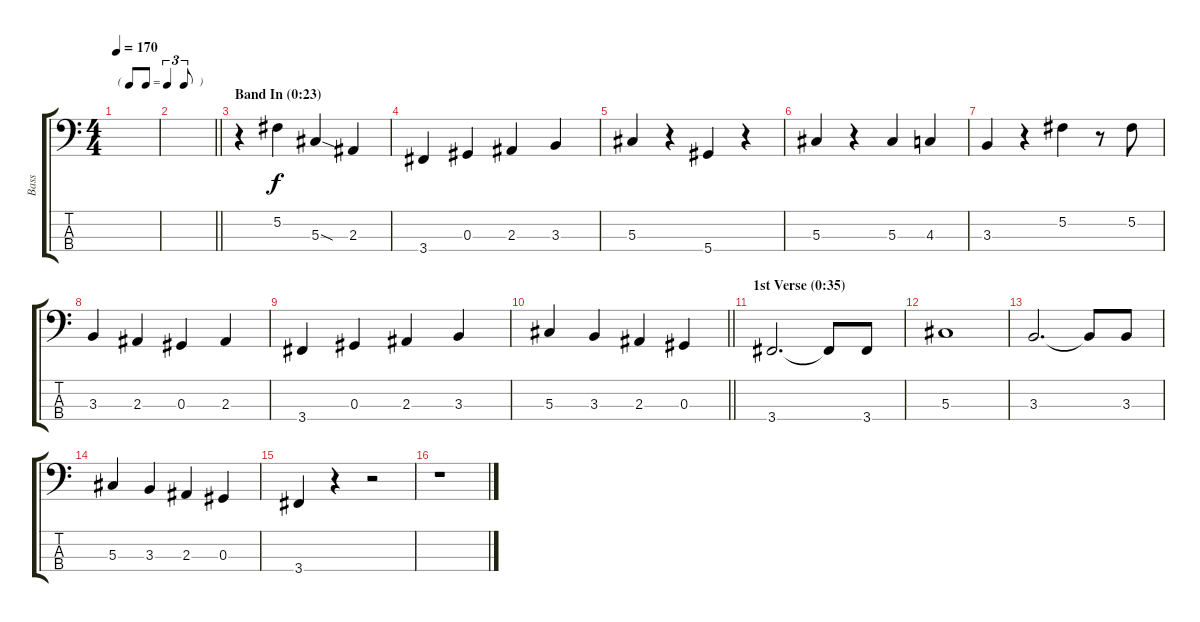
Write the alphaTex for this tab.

\track ("Bass" "Bass") {instrument electricbasspick}
\staff {score tabs}
\tuning (Gb2 Db2 Ab1 Eb1) {hide}
\ts (4 4)
\tf triplet8th
\tempo 170
\clef f4
\ks c
|
\barLineRight lightlight
|
\section ("" "Band In (0:23)")
r.4 5.2.4 5.3{sod}.4 2.3.4 |
3.4.4 0.3.4 2.3.4 3.3.4 |
5.3.4 r.4 5.4.4 r.4 |
5.3.4 r.4 5.3.4 4.3.4 |
3.3.4 r.4 5.2.4 r.8 5.2.8 |
3.3.4 2.3.4 0.3.4 2.3.4 |
3.4.4 0.3.4 2.3.4 3.3.4 |
\barLineRight lightlight
5.3.4 3.3.4 2.3.4 0.3.4 |
\section ("" "1st Verse (0:35)")
3.4.2{d} 3.4{t}.8 3.4.8 |
5.3.1 |
3.3.2{d} 3.3{t}.8 3.3.8 |
5.3.4 3.3.4 2.3.4 0.3.4 |
3.4.4 r.4 r.2 |
r.1
